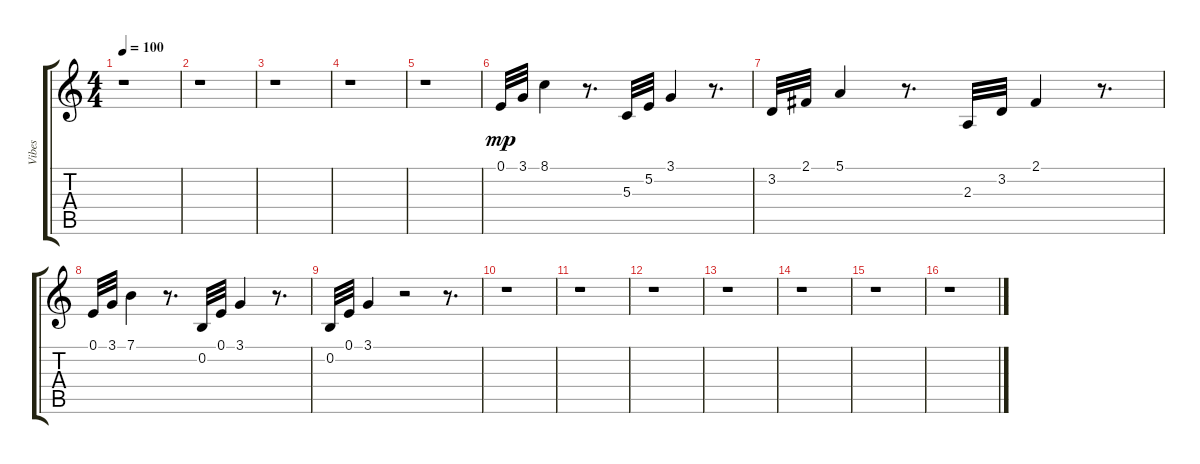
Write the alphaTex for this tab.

\track ("Vibes" "Vibes") {instrument vibraphone}
\staff {score tabs}
\tuning (E4 B3 G3 D3 A2 E2) {hide}
\ts (4 4)
\tempo 100
\clef g2
\ks c
r.1{dy mp} |
r.1 |
r.1 |
r.1 |
r.1 |
0.1.32 3.1.32 8.1.4 r.8{d} 5.3.32 5.2.32 3.1.4 r.8{d} |
3.2.32 2.1.32 5.1.4 r.8{d} 2.3.32 3.2.32 2.1.4 r.8{d} |
0.1.32 3.1.32 7.1.4 r.8{d} 0.2.32 0.1.32 3.1.4 r.8{d} |
0.2.32 0.1.32 3.1.4 r.2 r.8{d} |
r.1 |
r.1 |
r.1 |
r.1 |
r.1 |
r.1 |
r.1
